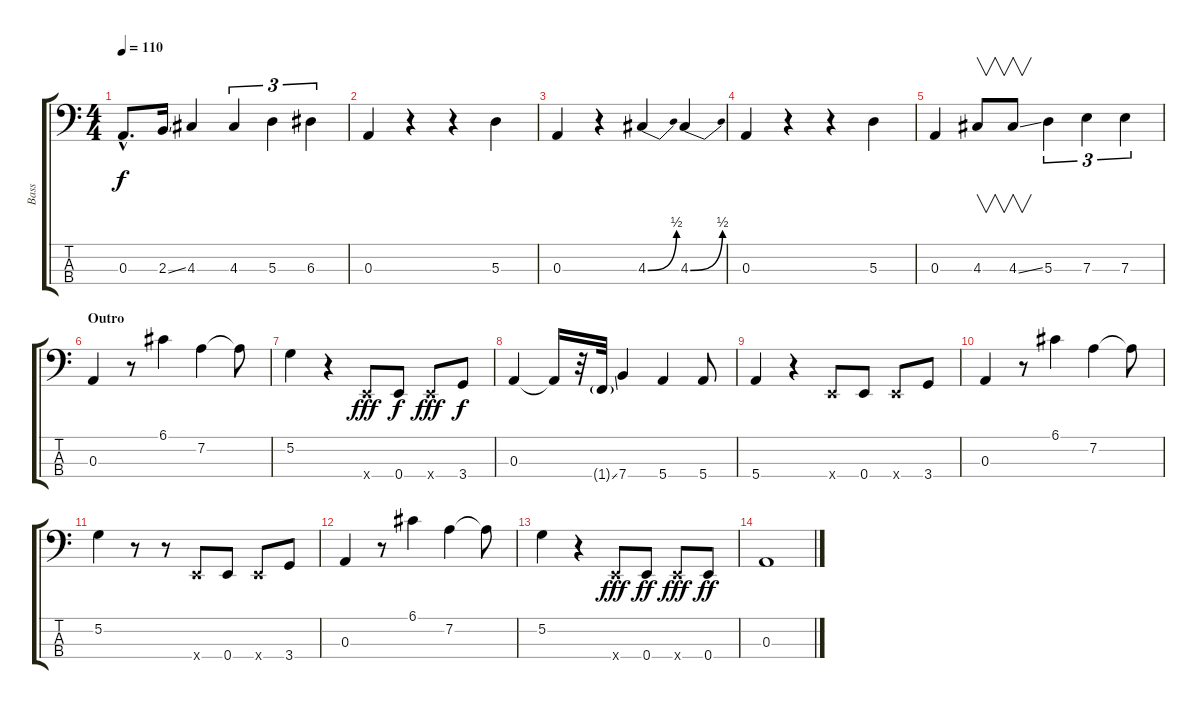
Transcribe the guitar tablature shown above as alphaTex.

\track ("Bass" "Bass") {instrument fretlessbass}
\staff {score tabs}
\tuning (G2 D2 A1 E1) {hide}
\ts (4 4)
\tempo 110
\clef f4
\ks c
0.3{hac}.8{d dy f} 2.3{ss}.16 4.3.4 4.3.4{tu (3 2)} 5.3.4{tu (3 2)} 6.3.4{tu (3 2)} |
0.3.4 r.4 r.4 5.3.4 |
0.3.4 r.4 4.3{be (bend 0 0 60 2)}.4 4.3{be (bend 0 0 60 2)}.4 |
0.3.4 r.4 r.4 5.3.4 |
0.3.4 4.3.8{v} 4.3{ss}.8{v} 5.3.4{tu (3 2)} 7.3.4{tu (3 2)} 7.3.4{tu (3 2)} |
\section ("" "Outro")
0.3.4 r.8 6.1.4 7.2.4 7.2{t}.8 |
5.2.4 r.4 0.4{x}.8{dy fff} 0.4.8{dy f} 0.4{x}.8{dy fff} 3.4.8{dy f} |
0.3.4 0.3{t}.16 r.32 1.4{ss g}.32 7.4.4 5.4.4 5.4.8 |
5.4.4 r.4 0.4{x}.8 0.4.8 0.4{x}.8 3.4.8 |
0.3.4 r.8 6.1.4 7.2.4 7.2{t}.8 |
5.2.4 r.8 r.8 0.4{x}.8 0.4.8 0.4{x}.8 3.4.8 |
0.3.4 r.8 6.1.4 7.2.4 7.2{t}.8 |
5.2.4 r.4 0.4{x}.8{dy fff} 0.4.8{dy ff} 0.4{x}.8{dy fff} 0.4.8{dy ff} |
0.3.1
